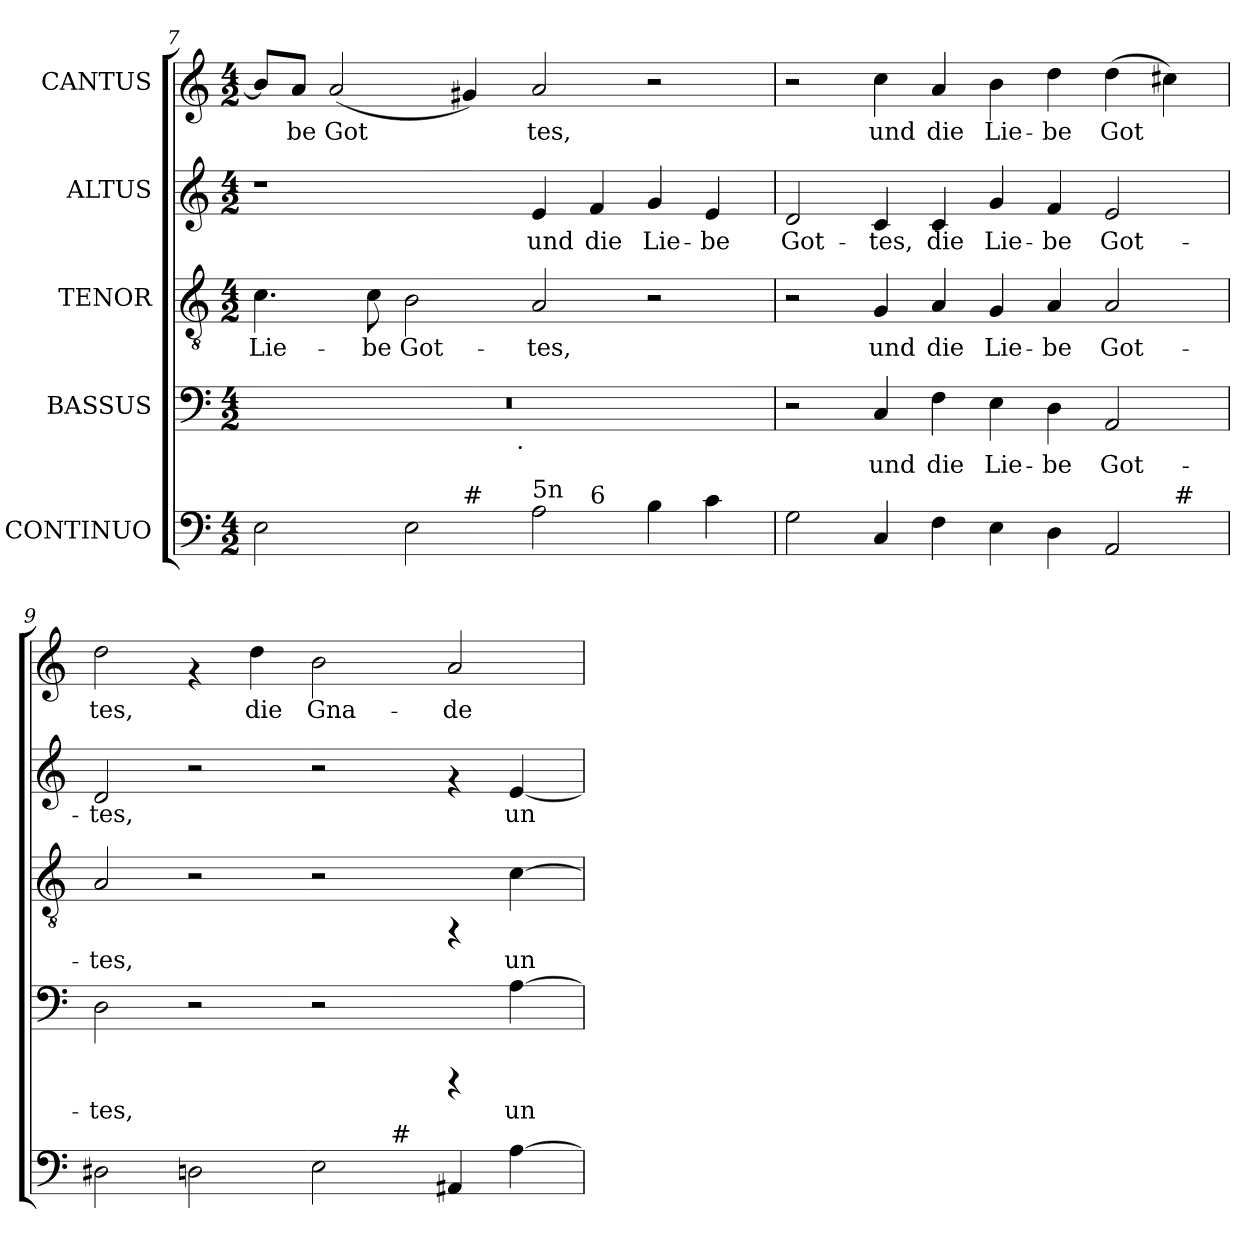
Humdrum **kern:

**kern	**kern	**text	**kern	**text	**kern	**text	**kern	**text
*part5	*part4	*part4	*part3	*part3	*part2	*part2	*part1	*part1
*staff5	*staff4	*staff4	*staff3	*staff3	*staff2	*staff2	*staff1	*staff1
*I"CONTINUO	*I"BASSUS	*	*I"TENOR	*	*I"ALTUS	*	*I"CANTUS	*
*clefF4	*clefF4	*	*clefGv2	*	*clefG2	*	*clefG2	*
*k[]	*k[]	*	*k[]	*	*k[]	*	*k[]	*
*C:	*C:	*	*C:	*	*C:	*	*C:	*
*M4/2	*M4/2	*	*M4/2	*	*M4/2	*	*M4/2	*
=7	=7	=7	=7	=7	=7	=7	=7	=7
!LO:TX:a:t=6#	!	!	!	!	!	!	!	!
!	!	!	!	!LO:LY:b:cj	!	!	!	!LO:LY:b:cj
*^	*^	*	*	*	*	*	*	*
*	*^	*	*	*	*	*	*	*	*	*
2E\	2.ryy	1ryy	0r	2ryy	.	4.c\	Lie-	1r	.	8b/L]	--
!	!	!	!	!	!	!	!	!	!	!	!LO:LY:b:cj
.	.	.	.	.	.	.	.	.	.	8a/J	-be
!	!	!	!	!	!	!	!	!	!	!	!LO:LY:b:cj
.	.	.	.	.	.	.	.	.	.	(<2a/	Got-
!	!	!	!	!	!	!	!LO:LY:b:cj	!	!	!	!
.	.	.	.	.	.	8c\	-be	.	.	.	.
!	!	!	!	!	!	!	!LO:LY:b:cj	!	!	!	!
2E>\	.	.	.	4...ryy	.	2B\	Got-	.	.	.	.
!	!LO:TX:a:t=#	!	!	!	!	!	!	!	!	!	!
!	!	!	!	!	!	!	!	!	!	!	!LO:LY:b:cj
.	1ryy	.	.	.	.	.	.	.	.	4g#X/)	--
!	!	!	!	!LO:TX:b:t=.	!	!	!	!	!	!	!
.	.	.	.	1ryy	.	.	.	.	.	.	.
!LO:TX:a:t=5n	!	!	!	!	!	!	!	!	!	!	!
!	!	!	!	!	!	!	!LO:LY:b:cj	!	!LO:LY:b:cj	!	!LO:LY:b:cj
2A\	.	4ryy	.	.	.	2A/	-tes,	4e/	und	2a/	-tes,
!	!	!LO:TX:a:t=6	!	!	!	!	!	!	!	!	!
!	!	!	!	!	!	!	!	!	!LO:LY:b:cj	!	!
.	.	2.ryy	.	.	.	.	.	4f/	die	.	.
!	!	!	!	!	!	!	!	!	!LO:LY:b:cj	!	!
4B\	.	.	.	.	.	2r	.	4g/	Lie-	2r	.
!	!	!	!	!	!	!	!	!	!LO:LY:b:cj	!	!
4c\	4ryy	.	.	.	.	.	.	4e/	-be	.	.
.	.	.	.	32ryy	.	.	.	.	.	.	.
=8	=8	=8	=8	=8	=8	=8	=8	=8	=8	=8	=8
!	!	!	!	!	!	!	!	!	!LO:LY:b:cj	!	!
*	*v	*v	*	*	*	*	*	*	*	*	*
*	*	*v	*v	*	*	*	*	*	*	*
2G>\	1ryy	2r	.	2r	.	2d/	Got-	2r	.
!	!	!	!LO:LY:b:cj	!	!LO:LY:b:cj	!	!LO:LY:b:cj	!	!LO:LY:b:cj
4C/	.	4C/	und	4G/	und	4c/	-tes,	4cc\	und
!	!	!	!LO:LY:b:cj	!	!LO:LY:b:cj	!	!LO:LY:b:cj	!	!LO:LY:b:cj
4F\	.	4F\	die	4A/	die	4c/	die	4a/	die
!	!	!	!LO:LY:b:cj	!	!LO:LY:b:cj	!	!LO:LY:b:cj	!	!LO:LY:b:cj
4E\	2ryy	4E\	Lie-	4G/	Lie-	4g/	Lie-	4b\	Lie-
!	!	!	!LO:LY:b:cj	!	!LO:LY:b:cj	!	!LO:LY:b:cj	!	!LO:LY:b:cj
4D\	.	4D\	-be	4A/	-be	4f/	-be	4dd\	-be
!	!	!	!LO:LY:b:cj	!	!LO:LY:b:cj	!	!LO:LY:b:cj	!	!LO:LY:b:cj
2AA>/	4ryy	2AA/	Got-	2A/	Got-	2e/	Got-	(>4dd\	Got-
!	!	!	!	!	!	!	!	!	!LO:LY:b:cj
.	64ryy	.	.	.	.	.	.	4cc#X\)	--
!	!LO:TX:a:t=#	!	!	!	!	!	!	!	!
.	8...ryy	.	.	.	.	.	.	.	.
!!LO:PB:g=z
=9	=9	=9	=9	=9	=9	=9	=9	=9	=9
!	!	!	!LO:LY:b:cj	!	!LO:LY:b:cj	!	!LO:LY:b:cj	!	!LO:LY:b:cj
2D#\	1ryy	2D\	-tes,	2A/	-tes,	2d/	-tes,	2dd\	-tes,
2D\	.	2r	.	2r	.	2r	.	4rf	.
!	!	!	!	!	!	!	!	!	!LO:LY:b:cj
.	.	.	.	.	.	.	.	4dd\	die
!	!	!	!	!	!	!	!	!	!LO:LY:b:cj
2E>\	4ryy	2r	.	2r	.	2r	.	2b\	Gna-
.	32ryy	.	.	.	.	.	.	.	.
!	!LO:TX:a:t=#	!	!	!	!	!	!	!	!
.	2ryy	.	.	.	.	.	.	.	.
!	!	!	!	!	!	!	!	!	!LO:LY:b:cj
4AA#/	.	4rCCC	.	4rFF	.	4rf	.	2a/	-de
!	!	!	!LO:LY:b:cj	!	!LO:LY:b:cj	!	!LO:LY:b:cj	!	!
[>4A\	.	[>4A\	un-	[>4c\	un-	[<4e/	un-	.	.
.	8..ryy	.	.	.	.	.	.	.	.
*v	*v	*	*	*	*	*	*	*	*
=	=	=	=	=	=	=	=	=
*-	*-	*-	*-	*-	*-	*-	*-	*-
